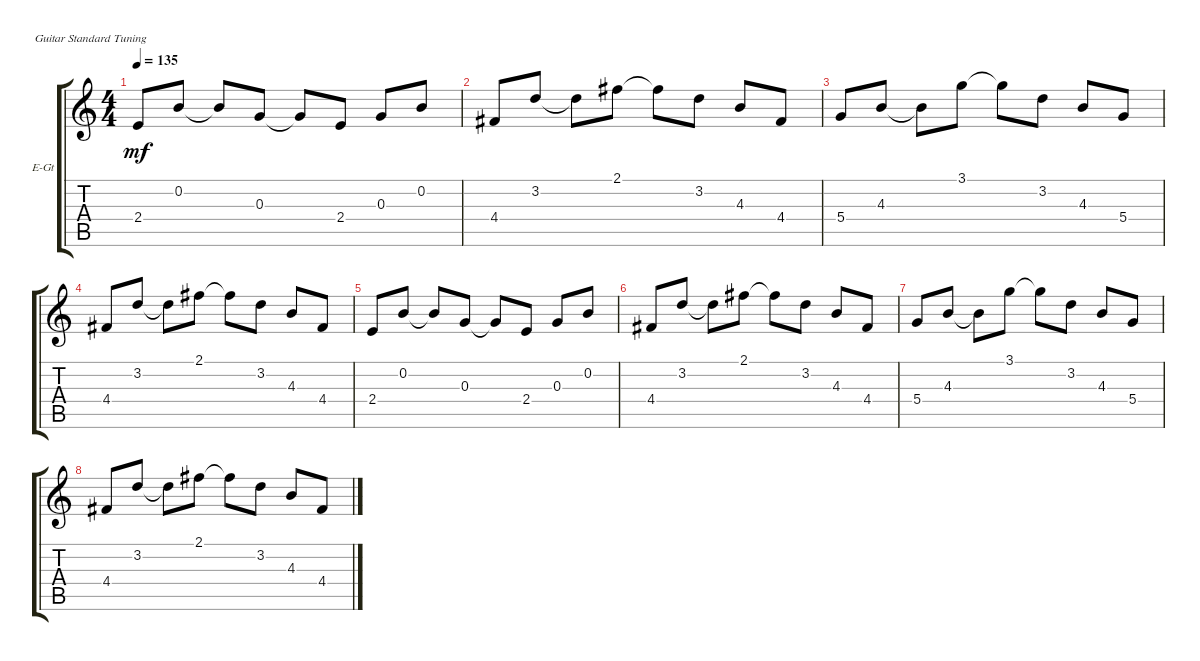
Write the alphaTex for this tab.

\defaultSystemsLayout 4
\bracketExtendMode groupsimilarinstruments
\firstSystemTrackNameOrientation horizontal
\otherSystemsTrackNameOrientation horizontal
\track ("Electric Guitar (Clean)" "E-Gt") {solo instrument electricguitarclean}
\staff {score tabs}
\tuning (E4 B3 G3 D3 A2 E2)
\ts (4 4)
\tempo 135
\clef g2
\ks c
2.4.8{dy mf} 0.2.8 0.2{t}.8 0.3.8 0.3{t}.8 2.4.8 0.3.8 0.2.8 |
4.4.8 3.2.8 3.2{t}.8 2.1.8 2.1{t}.8 3.2.8 4.3.8 4.4.8 |
5.4.8 4.3.8 4.3{t}.8 3.1.8 3.1{t}.8 3.2.8 4.3.8 5.4.8 |
4.4.8 3.2.8 3.2{t}.8 2.1.8 2.1{t}.8 3.2.8 4.3.8 4.4.8 |
2.4.8 0.2.8 0.2{t}.8 0.3.8 0.3{t}.8 2.4.8 0.3.8 0.2.8 |
4.4.8 3.2.8 3.2{t}.8 2.1.8 2.1{t}.8 3.2.8 4.3.8 4.4.8 |
5.4.8 4.3.8 4.3{t}.8 3.1.8 3.1{t}.8 3.2.8 4.3.8 5.4.8 |
4.4.8 3.2.8 3.2{t}.8 2.1.8 2.1{t}.8 3.2.8 4.3.8 4.4.8
